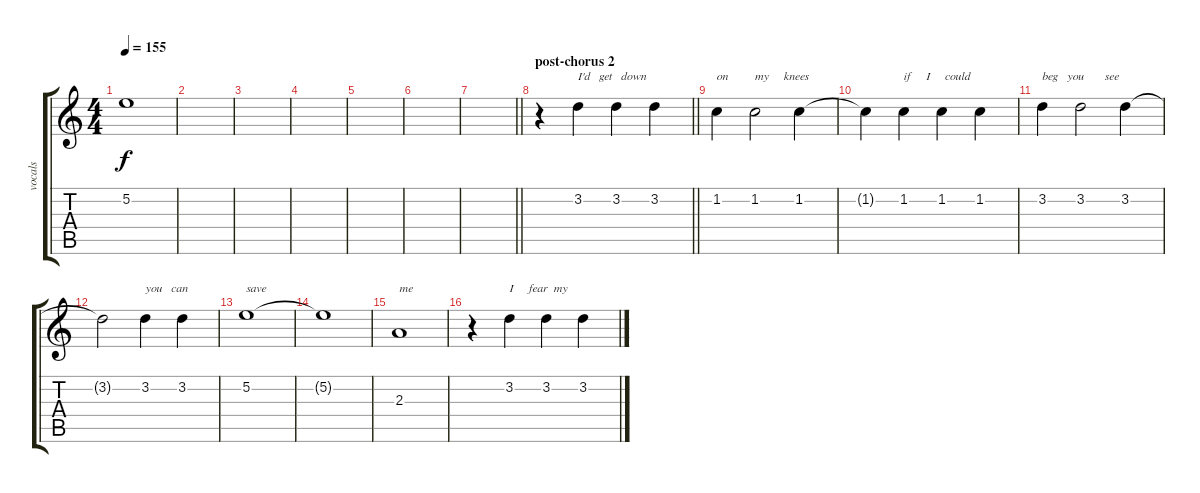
\track ("vocals" "vocals") {instrument overdrivenguitar}
\staff {score tabs}
\tuning (E4 B3 G3 D3 A2 E2) {hide}
\ts (4 4)
\tempo 155
\clef g2
\ks c
5.2.1{dy f} |
|
|
|
|
|
\barLineRight lightlight
|
\section ("" "post-chorus 2")
\barLineRight lightlight
r.4 3.2.4{txt "I'd   get   down "} 3.2.4 3.2.4 |
1.2.4{txt "on"} 1.2.2{txt "my     knees "} 1.2.4 |
1.2{t}.4 1.2.4{txt "if     I     could"} 1.2.4 1.2.4 |
3.2.4{txt "beg   you       see"} 3.2.2 3.2.4 |
3.2{t}.2 3.2.4{txt "you   can"} 3.2.4 |
5.2.1{txt "save"} |
5.2{t}.1 |
2.3.1{txt "me"} |
r.4 3.2.4{txt "I     fear  my"} 3.2.4 3.2.4
